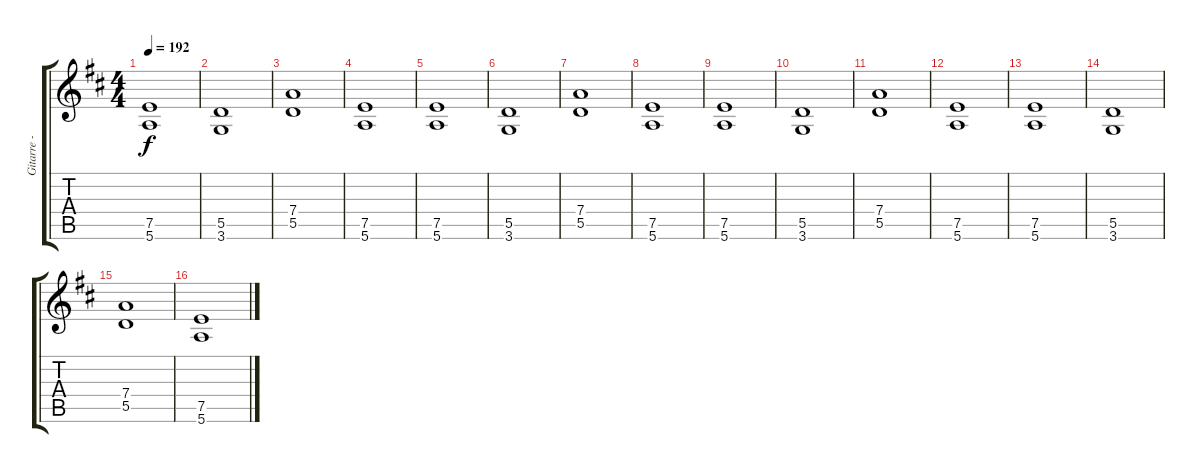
\track ("Gitarre - Breiti" "Gitarre - ") {instrument distortionguitar}
\staff {score tabs}
\tuning (E4 B3 G3 D3 A2 E2) {hide}
\ts (4 4)
\tempo 192
\clef g2
\ks d
(7.5 5.6).1{dy f} |
(5.5 3.6).1 |
(7.4 5.5).1 |
(7.5 5.6).1 |
(7.5 5.6).1 |
(5.5 3.6).1 |
(7.4 5.5).1 |
(7.5 5.6).1 |
(7.5 5.6).1 |
(5.5 3.6).1 |
(7.4 5.5).1 |
(7.5 5.6).1 |
(7.5 5.6).1 |
(5.5 3.6).1 |
(7.4 5.5).1 |
(7.5 5.6).1
